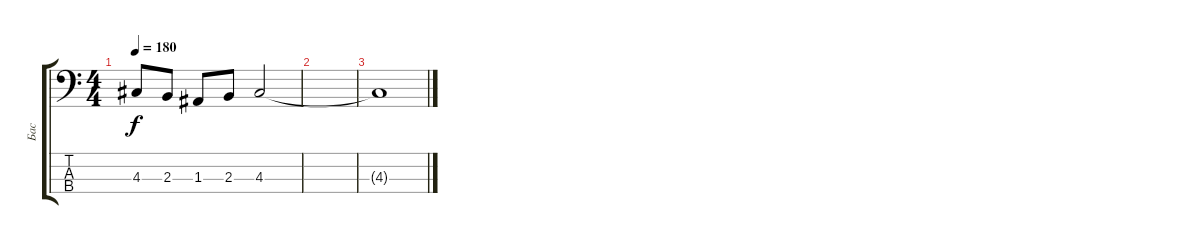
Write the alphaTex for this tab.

\track ("Бас" "Бас") {instrument electricbassfinger}
\staff {score tabs}
\tuning (G2 D2 A1 E1) {hide}
\ts (4 4)
\tempo 180
\clef f4
\ks c
4.3{t}.8{dy f} 2.3.8 1.3.8 2.3.8 4.3.2 |
|
4.3{t}.1
